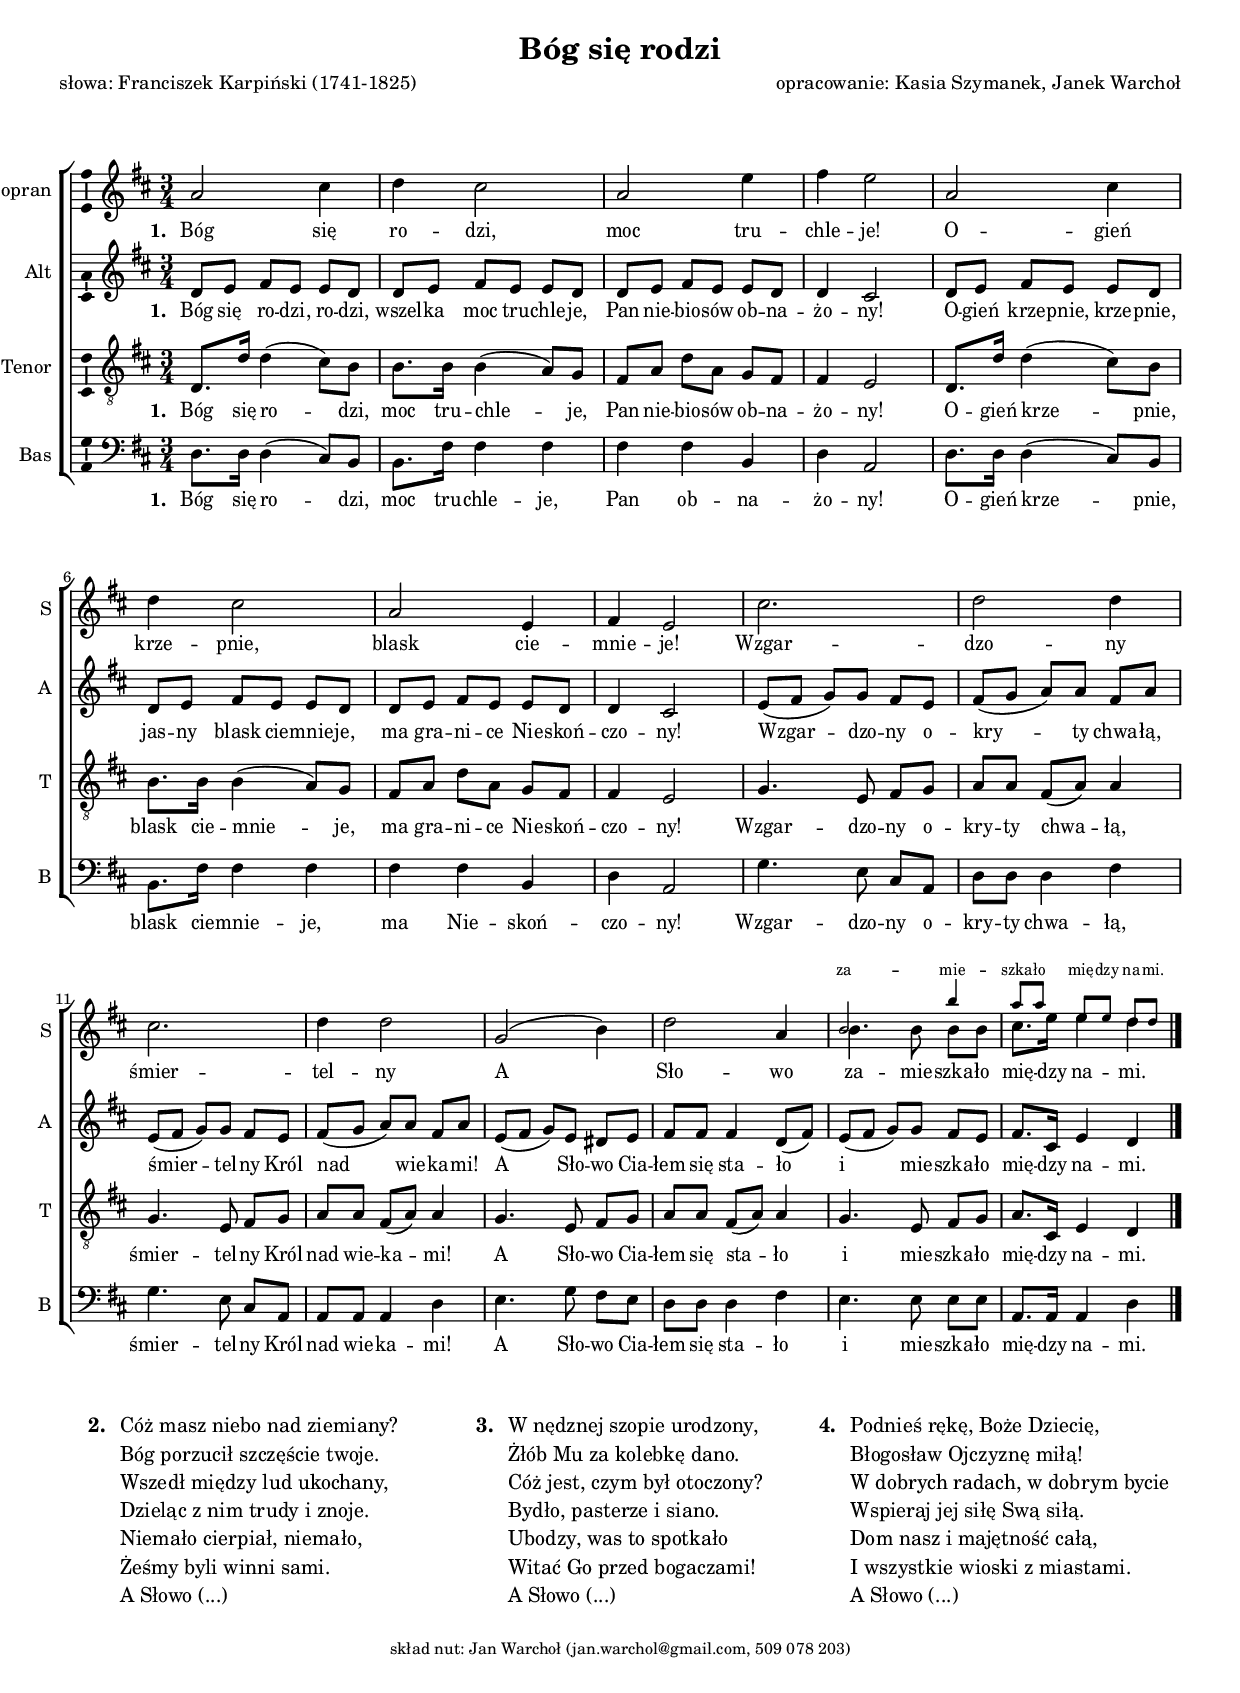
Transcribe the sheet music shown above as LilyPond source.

\version "2.19.0"
#(ly:set-option 'strokeadjust #t)

\header {
  title = "Bóg się rodzi"
  poet = "słowa: Franciszek Karpiński (1741-1825)"
  composer = "opracowanie: Kasia Szymanek, Janek Warchoł"
}

%--------------------------------MELODIA
metrumitp = {
  \key d \major
  \time 3/4
  \set Timing.beamExceptions = #'()
  \tempo ""
}
melodiaSopranu =
\relative f' {
  \metrumitp
  a2 cis4 |
  d4 cis2 |
  a2 e'4 |
  fis4 e2 |
  a,2 cis4 |
  d4 cis2 |
  a2 e4 |
  fis4 e2 |
  cis'2. |
  d2 d4 |
  \break
  cis2. |
  d4 d2 |
  g,2(  b4) |
  d2 a4 |
  <<
    {
      b4. b8 b b |
      cis8. e16 e4 d |
    }
    \new Voice = sopranPierwszy {
      \voiceOne
      \set fontSize = #-2
      b2 b'4 |
      a8 a e e d d |
    }
    \new Lyrics \with { alignAboveContext = sopran }
    \lyricsto sopranPierwszy \lyricmode {
      \set fontSize = #-2
      za -- mie -- szka -- ło mię -- dzy na -- mi.
    }
  >>
  \bar "|."
}

melodiaAltu =
\relative f' {
  \metrumitp
  \repeat unfold 2 {
    d8 e fis e e d |
    d8 e fis e e d |
    d8 e fis e e d |
    d4 cis2 |
  }
  \repeat unfold 2 {
    e8( fis g) g fis e |
    fis8( g a) a fis a |
  }
  e8( fis g) e8 dis e |
  fis8 fis fis4 d8( fis) |
  e8( fis g) g fis e |
  fis8. cis16 e4 d |
  \bar "|."
}

melodiaTenorow =
\relative f {
  \metrumitp
  \repeat unfold 2 {
    d8. d'16 d4( cis8) b |
    b8. b16 b4( a8) g |
    fis8 a d a g fis |
    fis4 e2 |
  }
  \repeat unfold 3 {
    g4. e8 fis g |
    a8 a fis( a) a4 |
  }
  g4. e8 fis g |
  a8. cis,16 e4 d |
  \bar "|."
}

melodiaBasow =
\relative f {
  \metrumitp
  \repeat unfold 2 {
    d8. d16 d4( cis8) b |
    b8. fis'16 fis4 fis |
    fis4 fis b, |
    d4 a2 |
  }
  g'4. e8 cis a |
  d8 d d4 fis |
  g4. e8 cis a |
  a8 a a4 d |
  e4. g8 fis e |
  d8 d d4 fis |
  e4. e8 e e |
  a,8. a16 a4 d |
  \bar "|."
}
akordy = \chordmode {
}

%--------------------------------SŁOWA

wzgardzony = \lyricmode {
  Wzgar -- dzo -- ny o -- kry -- ty chwa -- łą,
  śmier -- tel -- ny Król nad wie -- ka -- mi!
  A Sło -- wo Cia -- łem się sta -- ło
  i mie -- szka -- ło mię -- dzy na -- mi.
  i mie -- szka -- ło mię -- dzy na -- mi.
}

tekstSopranu = \lyricmode {
  \set stanza = "1. "
  Bóg się ro -- dzi, moc  tru -- chle -- je!
  O -- gień krze -- pnie, blask cie -- mnie -- je!
  Wzgar -- dzo -- ny śmier -- tel -- ny
  A Sło -- wo
  za -- mie -- szka -- ło mię -- dzy na -- mi.
}
tekstAltu = \lyricmode {
  \set stanza = "1. "
  Bóg się ro -- dzi, ro -- dzi, wszel -- ka moc  tru -- chle -- je,
  Pan nie -- bio -- sów ob -- na -- żo -- ny!
  O -- gień krze -- pnie,  krze -- pnie, jas -- ny blask cie -- mnie -- je,
  ma gra -- ni -- ce Nie -- skoń -- czo -- ny!
  \wzgardzony
}
tekstTenorow = \lyricmode {
  \set stanza = "1. "
  Bóg się ro -- dzi, moc  tru -- chle -- je,
  Pan nie -- bio -- sów ob -- na -- żo -- ny!
  O -- gień krze -- pnie, blask cie -- mnie -- je,
  ma gra -- ni -- ce Nie -- skoń -- czo -- ny!
  \wzgardzony
}
tekstBasow = \lyricmode {
  \set stanza = "1. "
  Bóg się ro -- dzi, moc  tru -- chle -- je,
  Pan ob -- na -- żo -- ny!
  O -- gień krze -- pnie, blask cie -- mnie -- je,
  ma Nie -- skoń -- czo -- ny!
  \wzgardzony
}

zwrotkaII = \markup \column {
  "Cóż masz niebo nad ziemiany? "
  "Bóg porzucił szczęście twoje."
  "Wszedł między lud ukochany,"
  "Dzieląc z nim trudy i znoje."
  "Niemało cierpiał, niemało,"
  "Żeśmy byli winni sami."
  "A Słowo (...)"
}
zwrotkaIII = \markup \column {
  "W nędznej szopie urodzony, "
  "Żłób Mu za kolebkę dano."
  "Cóż jest, czym był otoczony?"
  "Bydło, pasterze i siano."
  "Ubodzy, was to spotkało"
  "Witać Go przed bogaczami!"
  "A Słowo (...)"
}
zwrotkaIV = \markup \column {
  "Podnieś rękę, Boże Dziecię,"
  "Błogosław Ojczyznę miłą!"
  "W dobrych radach, w dobrym bycie"
  "Wspieraj jej siłę Swą siłą."
  "Dom nasz i majętność całą,"
  "I wszystkie wioski z miastami."
  "A Słowo (...)"
}
zwrotkaV = \markup {
}

%--------------------------------USTAWIENIA

#(set-global-staff-size 16.5)

\paper {
  indent = 2 \mm
  system-count = 3
  short-indent = 2 \mm
  %left-margin = 15 \mm
  %right-margin = 15 \mm
  top-markup-spacing #'basic-distance = 8
  markup-system-spacing #'basic-distance = 18
  system-system-spacing #'basic-distance = 18
  system-system-spacing #'padding = 1
  score-markup-spacing #'basic-distance = 15
  %ragged-last-bottom = ##f
}

#(define powiekszenie-zwrotek '(1.05 . 1.1))
#(define interlinia '(baseline-skip . 3)) % 3 is Lily default
odstepMiedzyZwrotkami = \markup \vspace #2
odstepOdNumeruDoZwrotki = \markup \hspace #1

\layout {
  \override LyricText #'stencil =
  #(lambda (grob)
     (ly:stencil-scale (lyric-text::print grob) 0.9 1))
}

%--------------------------------STRUKTURA

\score {
  \new ChoirStaff <<
    \new ChordNames {
      \germanChords
      \set chordNameLowercaseMinor = ##t
      \akordy
    }
    \new Staff = sopran {
      \clef treble
      \set Staff.instrumentName = "Sopran "
      \set Staff.shortInstrumentName = "S "
      \new Voice = sopran
      \with { \consists "Ambitus_engraver" } {
        \set Staff.midiInstrument = "clarinet"
        \dynamicUp
        \tupletUp
        \melodiaSopranu
      }
    }
    \new Lyrics \lyricsto sopran \tekstSopranu

    \new Staff = alt
    \with { \consists "Ambitus_engraver" } {
      \clef treble
      \set Staff.instrumentName = "Alt "
      \set Staff.shortInstrumentName = "A "
      \new Voice = alt {
        \set Staff.midiInstrument = "clarinet"
        \dynamicUp
        \tupletUp
        \melodiaAltu
      }
    }
    \new Lyrics \lyricsto alt \tekstAltu

    \new Staff = tenor
    \with { \consists "Ambitus_engraver" } {
      \clef "treble_8"
      \set Staff.instrumentName = "Tenor "
      \set Staff.shortInstrumentName = "T "
      \new Voice = tenor {
        \set Staff.midiInstrument = "clarinet"
        \dynamicUp
        \tupletUp
        \melodiaTenorow
      }
    }
    \new Lyrics \lyricsto tenor \tekstTenorow

    \new Staff = bas
    \with { \consists "Ambitus_engraver" } {
      \clef bass
      \set Staff.instrumentName = "Bas "
      \set Staff.shortInstrumentName = "B "
      \new Voice = bas {
        \set Staff.midiInstrument = "clarinet"
        \dynamicUp
        \tupletUp
        \melodiaBasow
      }
    }
    \new Lyrics \lyricsto bas \tekstBasow
  >>
  \layout {
  }
  \midi {
    \tempo 4=85
  }
}

\markup {
  \fill-line {
    \scale #powiekszenie-zwrotek {
      \null

      \override #interlinia
      \line {
        \bold
        "2."
        \odstepOdNumeruDoZwrotki
        \zwrotkaII
      }

      \null

      \override #interlinia
      \line {
        \bold
        "3."
        \odstepOdNumeruDoZwrotki
        \zwrotkaIII
      }

      \null

      \override #interlinia
      \line {
        \bold
        "4."
        \odstepOdNumeruDoZwrotki
        \zwrotkaIV
      }

      \null
    }
  }
}

%--------------------------------STOPKA

\paper {
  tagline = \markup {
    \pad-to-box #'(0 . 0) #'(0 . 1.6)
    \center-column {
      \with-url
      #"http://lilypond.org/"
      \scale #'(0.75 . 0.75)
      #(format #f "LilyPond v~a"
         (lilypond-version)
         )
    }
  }

  oddFooterMarkup = \markup {
    \override #'(baseline-skip . 1)
    \column {
      \fill-line {
        %% Copyright header field only on first page in each bookpart.
        \on-the-fly #part-first-page {
          \override #'(baseline-skip . 2)
          \center-column {
            \scale #'(1 . 1)
            \fromproperty #'header:copyright
            \scale #'(0.85 . 0.85)
            "skład nut: Jan Warchoł (jan.warchol@gmail.com, 509 078 203)"
          }
        }
      }
      \fill-line {
        %% Tagline header field only on last page in the book.
        \on-the-fly #last-page \fromproperty #'header:tagline
      }
    }
  }
}
